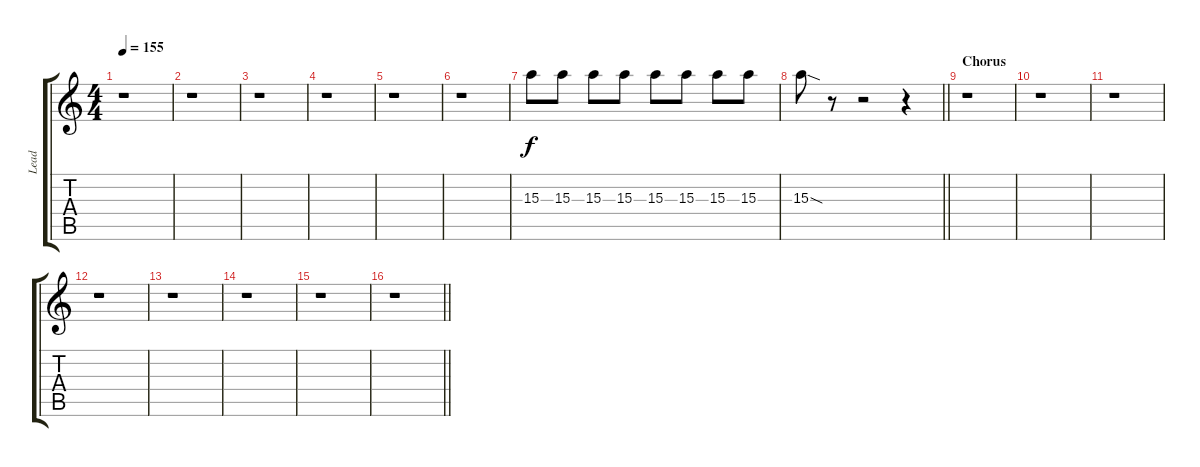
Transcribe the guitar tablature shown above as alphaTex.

\track ("Lead" "Lead") {instrument overdrivenguitar}
\staff {score tabs}
\tuning (Eb4 Bb3 Gb3 Db3 Ab2 Db2) {hide}
\ts (4 4)
\tempo 155
\clef g2
\ks c
r.1{dy f} |
r.1 |
r.1 |
r.1 |
r.1 |
r.1{volume 8} |
15.3.8{volume 13} 15.3.8 15.3.8 15.3.8 15.3.8 15.3.8 15.3.8 15.3.8 |
\barLineRight lightlight
15.3{sod}.8 r.8 r.2 r.4 |
\section ("" "Chorus")
r.1 |
r.1 |
r.1 |
r.1 |
r.1 |
r.1 |
r.1 |
\barLineRight lightlight
r.1
